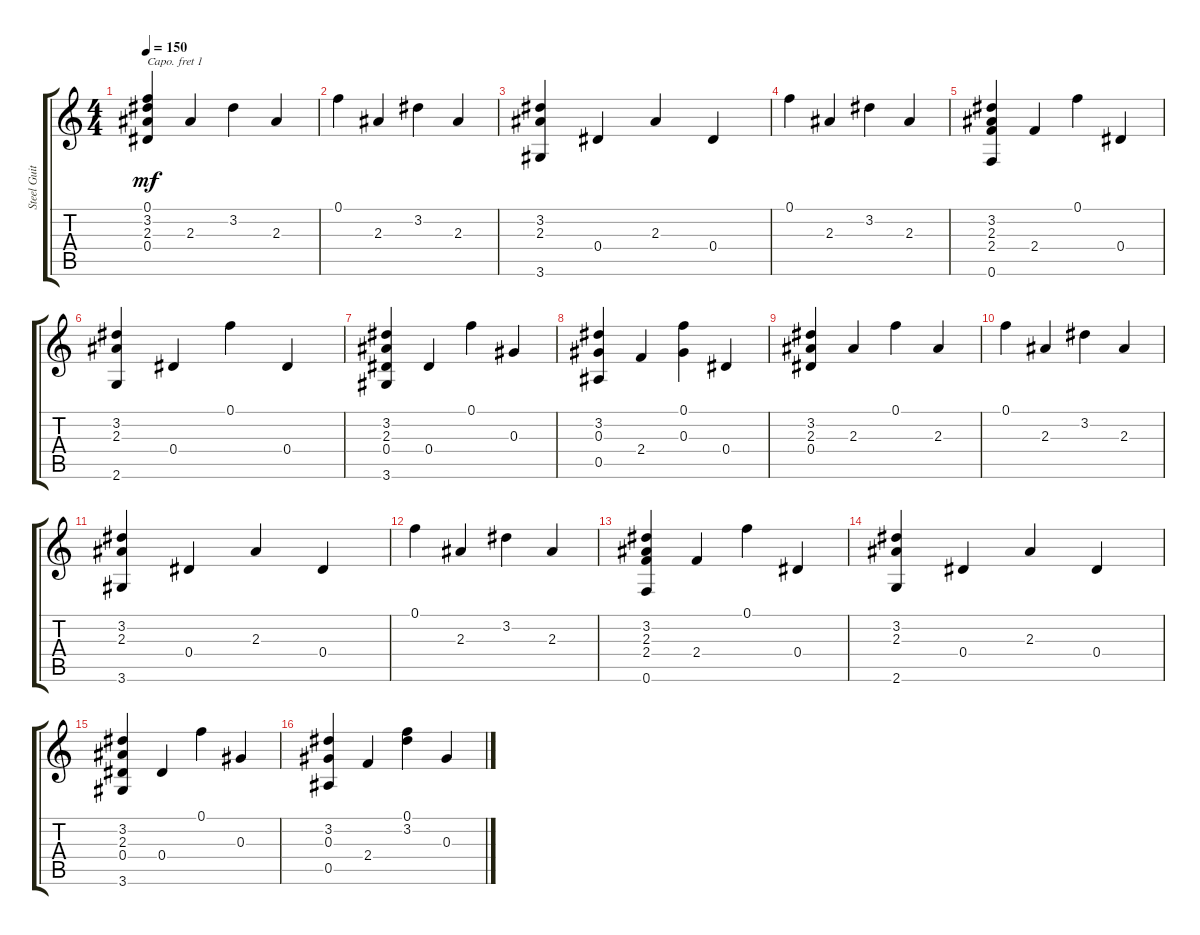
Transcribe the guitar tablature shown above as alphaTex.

\track ("Steel Guitar" "Steel Guit") {instrument acousticguitarsteel}
\staff {score tabs}
\capo 1
\tuning (E4 B3 G3 D3 A2 E2) {hide}
\ts (4 4)
\tempo 150
\clef g2
\ks c
(0.1 3.2 2.3 0.4).4{dy mf} 2.3.4 3.2.4 2.3.4 |
0.1.4 2.3.4 3.2.4 2.3.4 |
(3.2 2.3 3.6).4 0.4.4 2.3.4 0.4.4 |
0.1.4 2.3.4 3.2.4 2.3.4 |
(3.2 2.3 2.4 0.6).4 2.4.4 0.1.4 0.4.4 |
(3.2 2.3 2.6).4 0.4.4 0.1.4 0.4.4 |
(3.2 2.3 0.4 3.6).4 0.4.4 0.1.4 0.3.4 |
(3.2 0.3 0.5).4 2.4.4 (0.1 0.3).4 0.4.4 |
(3.2 2.3 0.4).4 2.3.4 0.1.4 2.3.4 |
0.1.4 2.3.4 3.2.4 2.3.4 |
(3.2 2.3 3.6).4 0.4.4 2.3.4 0.4.4 |
0.1.4 2.3.4 3.2.4 2.3.4 |
(3.2 2.3 2.4 0.6).4 2.4.4 0.1.4 0.4.4 |
(3.2 2.3 2.6).4 0.4.4 2.3.4 0.4.4 |
(3.2 2.3 0.4 3.6).4 0.4.4 0.1.4 0.3.4 |
(3.2 0.3 0.5).4 2.4.4 (0.1 3.2).4 0.3.4
